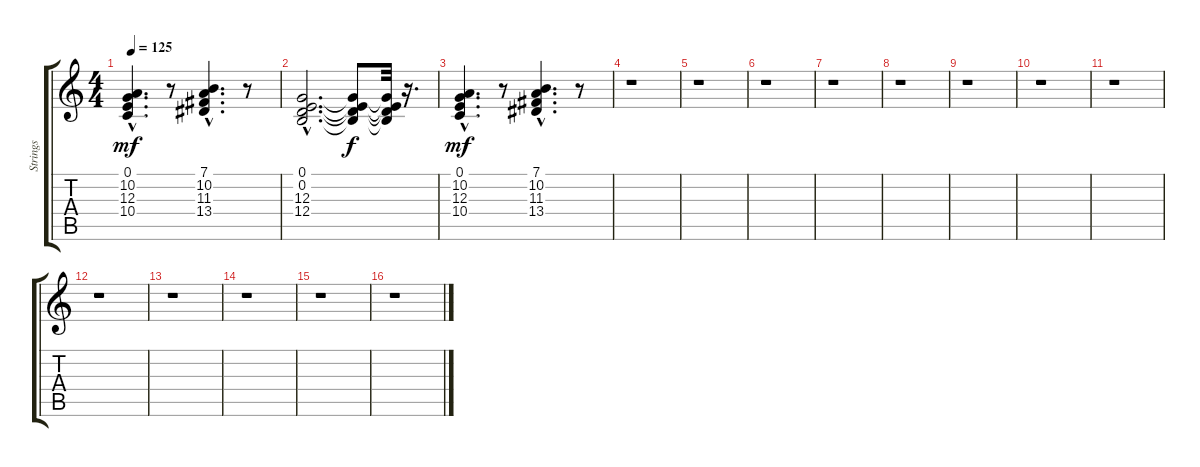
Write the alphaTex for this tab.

\track ("Strings" "Strings") {instrument stringensemble1}
\staff {score tabs}
\tuning (E4 B3 G3 D3 A2 E2) {hide}
\ts (4 4)
\tempo 125
\clef g2
\ks c
(0.1{hac} 10.2{hac} 12.3{hac} 10.4{hac}).4{d dy mf} r.8 (7.1{hac} 10.2{hac} 11.3{hac} 13.4{hac}).4{d} r.8 |
(0.1{hac} 0.2{hac} 12.3{hac} 12.4{hac}).2{d} (0.1{t} 0.2{t} 12.3{t} 12.4{t}).8{dy f} (0.1{t} 0.2{t} 12.3{t} 12.4{t}).32 r.16{d} |
(0.1{hac} 10.2{hac} 12.3{hac} 10.4{hac}).4{d dy mf} r.8 (7.1{hac} 10.2{hac} 11.3{hac} 13.4{hac}).4{d} r.8 |
r.1 |
r.1 |
r.1 |
r.1 |
r.1 |
r.1 |
r.1 |
r.1 |
r.1 |
r.1 |
r.1 |
r.1 |
r.1
